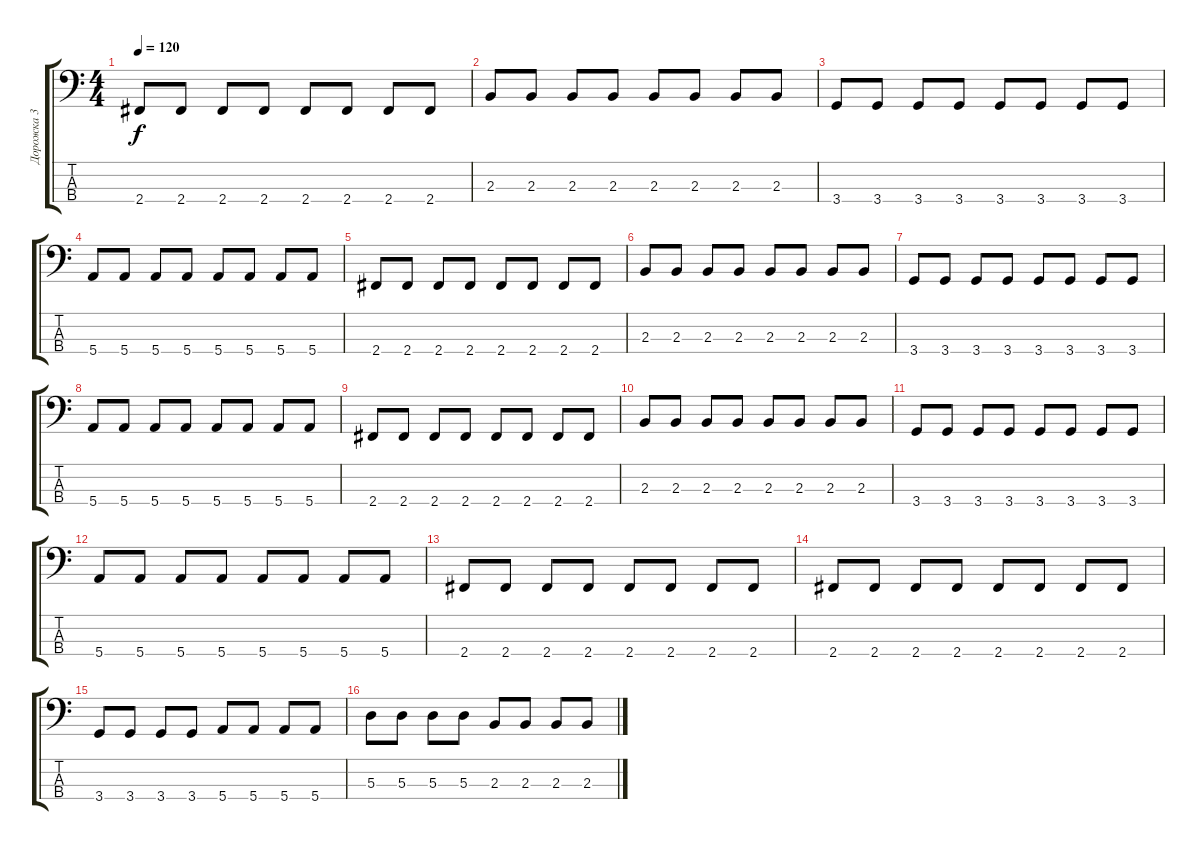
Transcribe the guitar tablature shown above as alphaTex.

\track ("Дорожка 3" "Дорожка 3") {instrument electricbassfinger}
\staff {score tabs}
\tuning (G2 D2 A1 E1) {hide}
\ts (4 4)
\tempo 120
\clef f4
\ks c
2.4.8{dy f} 2.4.8 2.4.8 2.4.8 2.4.8 2.4.8 2.4.8 2.4.8 |
2.3.8 2.3.8 2.3.8 2.3.8 2.3.8 2.3.8 2.3.8 2.3.8 |
3.4.8 3.4.8 3.4.8 3.4.8 3.4.8 3.4.8 3.4.8 3.4.8 |
5.4.8 5.4.8 5.4.8 5.4.8 5.4.8 5.4.8 5.4.8 5.4.8 |
2.4.8 2.4.8 2.4.8 2.4.8 2.4.8 2.4.8 2.4.8 2.4.8 |
2.3.8 2.3.8 2.3.8 2.3.8 2.3.8 2.3.8 2.3.8 2.3.8 |
3.4.8 3.4.8 3.4.8 3.4.8 3.4.8 3.4.8 3.4.8 3.4.8 |
5.4.8 5.4.8 5.4.8 5.4.8 5.4.8 5.4.8 5.4.8 5.4.8 |
2.4.8 2.4.8 2.4.8 2.4.8 2.4.8 2.4.8 2.4.8 2.4.8 |
2.3.8 2.3.8 2.3.8 2.3.8 2.3.8 2.3.8 2.3.8 2.3.8 |
3.4.8 3.4.8 3.4.8 3.4.8 3.4.8 3.4.8 3.4.8 3.4.8 |
5.4.8 5.4.8 5.4.8 5.4.8 5.4.8 5.4.8 5.4.8 5.4.8 |
2.4.8 2.4.8 2.4.8 2.4.8 2.4.8 2.4.8 2.4.8 2.4.8 |
2.4.8 2.4.8 2.4.8 2.4.8 2.4.8 2.4.8 2.4.8 2.4.8 |
3.4.8 3.4.8 3.4.8 3.4.8 5.4.8 5.4.8 5.4.8 5.4.8 |
5.3.8 5.3.8 5.3.8 5.3.8 2.3.8 2.3.8 2.3.8 2.3.8
